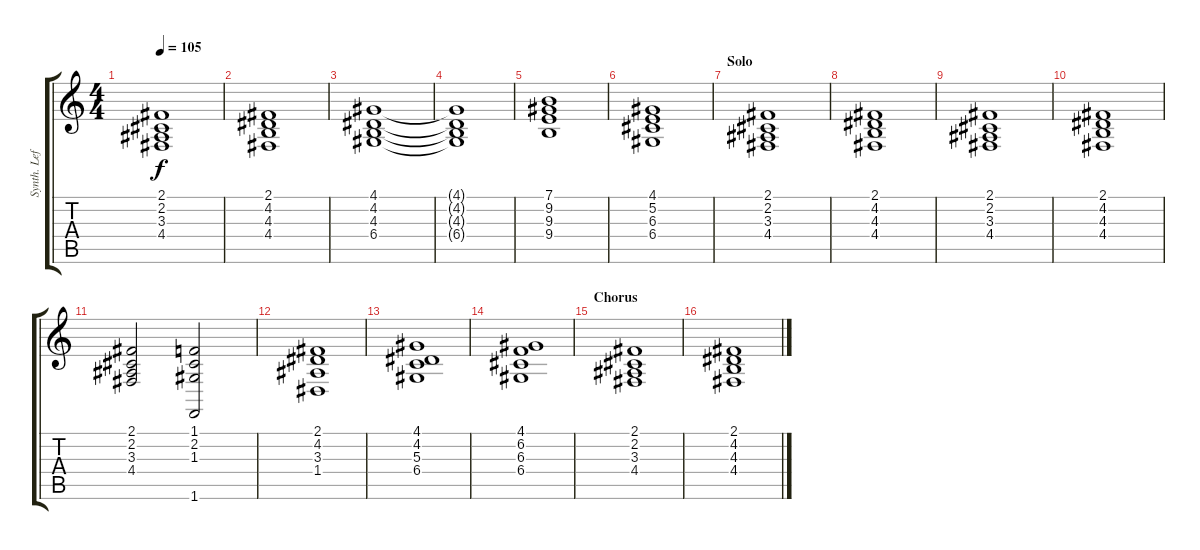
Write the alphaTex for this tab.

\track ("Synth. Left" "Synth. Lef") {instrument pad3polysynth}
\staff {score tabs}
\tuning (E4 B3 G3 D3 A2 E2) {hide}
\ts (4 4)
\tempo 105
\clef g2
\ks c
(2.1 2.2 3.3 4.4).1{dy f} |
(2.1 4.2 4.3 4.4).1 |
(4.1 4.2 4.3 6.4).1 |
(4.1{t} 4.2{t} 4.3{t} 6.4{t}).1 |
(7.1 9.2 9.3 9.4).1 |
(4.1 5.2 6.3 6.4).1 |
\section ("" "Solo")
(2.1 2.2 3.3 4.4).1 |
(2.1 4.2 4.3 4.4).1 |
(2.1 2.2 3.3 4.4).1 |
(2.1 4.2 4.3 4.4).1 |
(2.1 2.2 3.3 4.4).2 (1.1 2.2 1.3 1.6).2 |
(2.1 4.2 3.3 1.4).1 |
(4.1 4.2 5.3 6.4).1 |
(4.1 6.2 6.3 6.4).1 |
\section ("" "Chorus")
(2.1 2.2 3.3 4.4).1 |
(2.1 4.2 4.3 4.4).1
